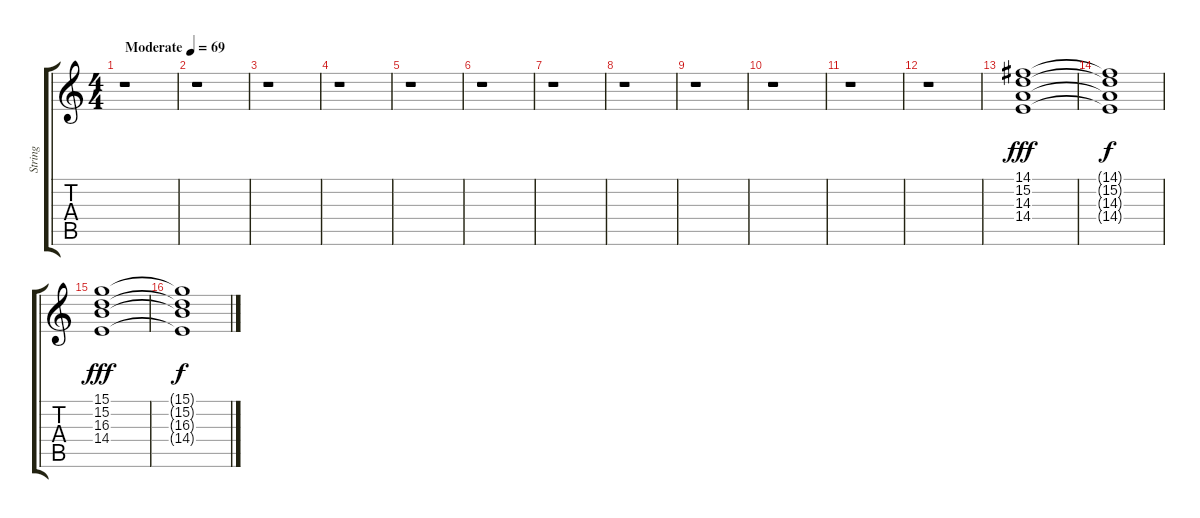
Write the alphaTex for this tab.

\track ("String" "String") {instrument stringensemble1}
\staff {score tabs}
\tuning (E4 B3 G3 D3 A2 E2) {hide}
\ts (4 4)
\tempo (69 "Moderate")
\clef g2
\ks c
r.1{dy fff instrument stringensemble1} |
r.1 |
r.1 |
r.1 |
r.1 |
r.1 |
r.1 |
r.1 |
r.1 |
r.1 |
r.1 |
r.1 |
(14.1 15.2 14.3 14.4).1 |
(14.1{t} 15.2{t} 14.3{t} 14.4{t}).1{dy f} |
(15.1 15.2 16.3 14.4).1{dy fff} |
(15.1{t} 15.2{t} 16.3{t} 14.4{t}).1{dy f}
